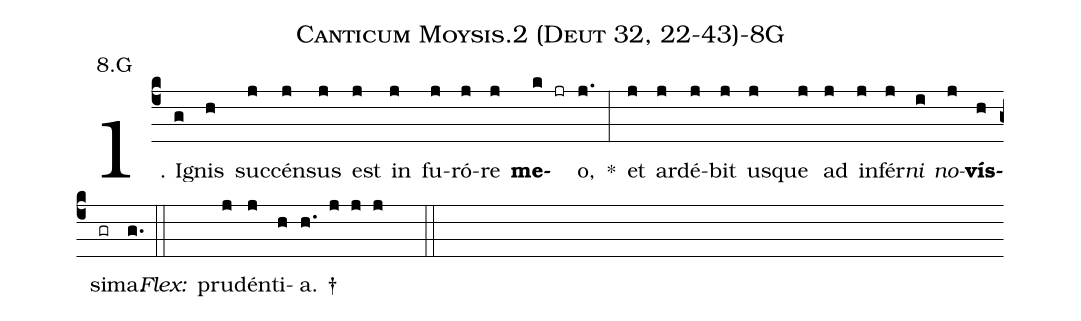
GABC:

name: Canticum Moysis.2 (Deut 32, 22-43)-8G;
annotation: 8.G;
%%
(c4)1. I(g)gnis(h) suc(j)cén(j)sus(j) est(j) in(j) fu(j)ró(j)re(j) <b>me</b>(k jr)o,(j.) *(:) et(j) ar(j)dé(j)bit(j) us(j)que(j) ad(j) in(j)fér(j)<i>ni</i>(i) <i>no</i>(j)<b>vís</b>(h)si(gr)ma.(g.) (::)
<i>Flex:</i>()  pru(j)dén(j)ti(h)a. †(h. j j j  ::)
